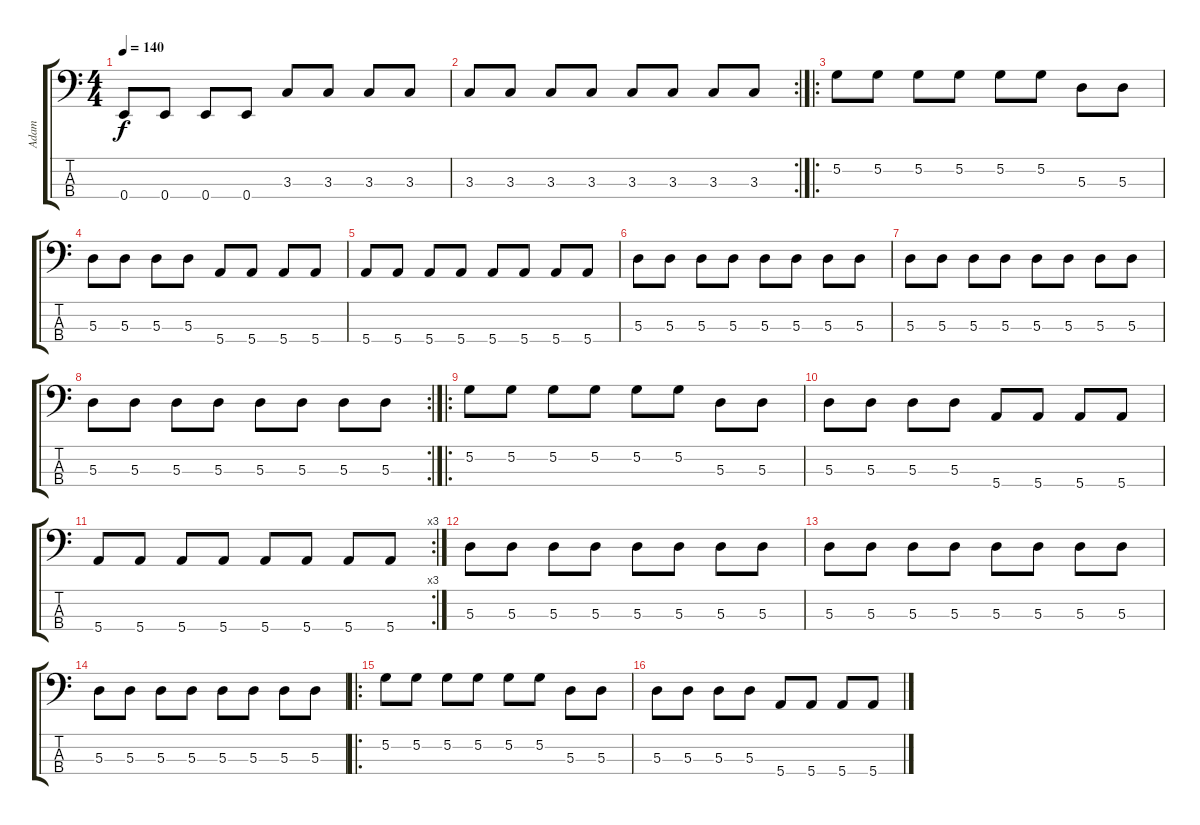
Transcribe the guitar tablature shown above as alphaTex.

\track ("Adam" "Adam") {instrument electricbasspick}
\staff {score tabs}
\tuning (G2 D2 A1 E1) {hide}
\ts (4 4)
\tempo 140
\clef f4
\ks c
0.4.8{dy f} 0.4.8 0.4.8 0.4.8 3.3.8 3.3.8 3.3.8 3.3.8 |
\rc 2
3.3.8 3.3.8 3.3.8 3.3.8 3.3.8 3.3.8 3.3.8 3.3.8 |
\ro
5.2.8 5.2.8 5.2.8 5.2.8 5.2.8 5.2.8 5.3.8 5.3.8 |
5.3.8 5.3.8 5.3.8 5.3.8 5.4.8 5.4.8 5.4.8 5.4.8 |
5.4.8 5.4.8 5.4.8 5.4.8 5.4.8 5.4.8 5.4.8 5.4.8 |
5.3.8 5.3.8 5.3.8 5.3.8 5.3.8 5.3.8 5.3.8 5.3.8 |
5.3.8 5.3.8 5.3.8 5.3.8 5.3.8 5.3.8 5.3.8 5.3.8 |
\rc 2
5.3.8 5.3.8 5.3.8 5.3.8 5.3.8 5.3.8 5.3.8 5.3.8 |
\ro
5.2.8 5.2.8 5.2.8 5.2.8 5.2.8 5.2.8 5.3.8 5.3.8 |
5.3.8 5.3.8 5.3.8 5.3.8 5.4.8 5.4.8 5.4.8 5.4.8 |
\rc 3
5.4.8 5.4.8 5.4.8 5.4.8 5.4.8 5.4.8 5.4.8 5.4.8 |
5.3.8 5.3.8 5.3.8 5.3.8 5.3.8 5.3.8 5.3.8 5.3.8 |
5.3.8 5.3.8 5.3.8 5.3.8 5.3.8 5.3.8 5.3.8 5.3.8 |
5.3.8 5.3.8 5.3.8 5.3.8 5.3.8 5.3.8 5.3.8 5.3.8 |
\ro
5.2.8 5.2.8 5.2.8 5.2.8 5.2.8 5.2.8 5.3.8 5.3.8 |
5.3.8 5.3.8 5.3.8 5.3.8 5.4.8 5.4.8 5.4.8 5.4.8
